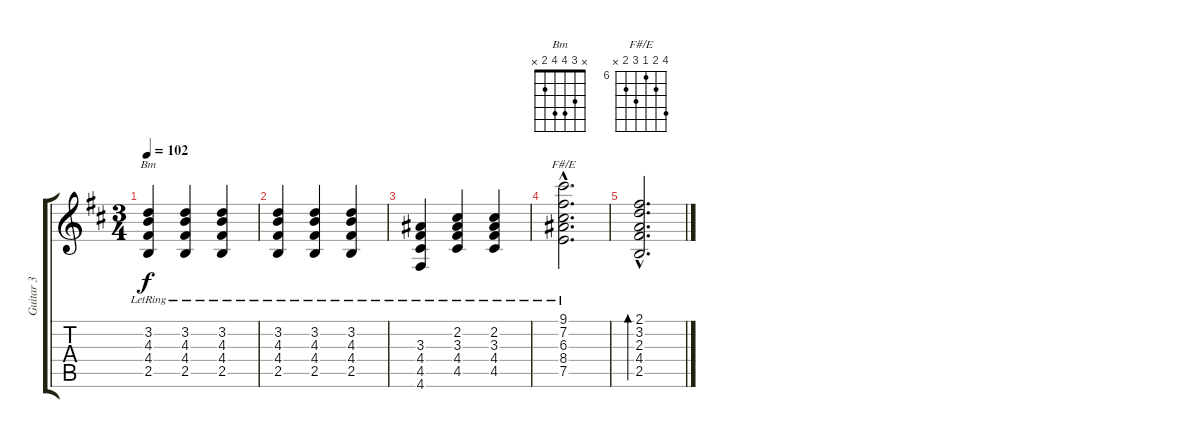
\track ("Guitar 3" "Guitar 3") {instrument acousticguitarsteel}
\staff {score tabs}
\tuning (E4 B3 G3 D3 A2 D2) {hide}
\chord ("Bm" x 3 4 4 2 x)
\chord ("F#/E" 9 7 6 8 7 x) {firstfret 6}
\ts (3 4)
\tempo 102
\clef g2
\ks d
(3.2{lr} 4.3{lr} 4.4{lr} 2.5{lr}).4{ch "Bm" dy f} (3.2{lr} 4.3{lr} 4.4{lr} 2.5{lr}).4 (3.2{lr} 4.3{lr} 4.4{lr} 2.5{lr}).4 |
(3.2{lr} 4.3{lr} 4.4{lr} 2.5{lr}).4 (3.2{lr} 4.3{lr} 4.4{lr} 2.5{lr}).4 (3.2{lr} 4.3{lr} 4.4{lr} 2.5{lr}).4 |
(3.3{lr} 4.4{lr} 4.5{lr} 4.6).4 (2.2{lr} 3.3{lr} 4.4{lr} 4.5{lr}).4 (2.2{lr} 3.3{lr} 4.4{lr} 4.5{lr}).4 |
(9.1{hac lr} 7.2{hac lr} 6.3{hac lr} 8.4{hac lr} 7.5{hac lr}).2{d ch "F#/E"} |
(2.1{hac} 3.2{hac} 2.3{hac} 4.4{hac} 2.5{hac}).2{d bd 480}
